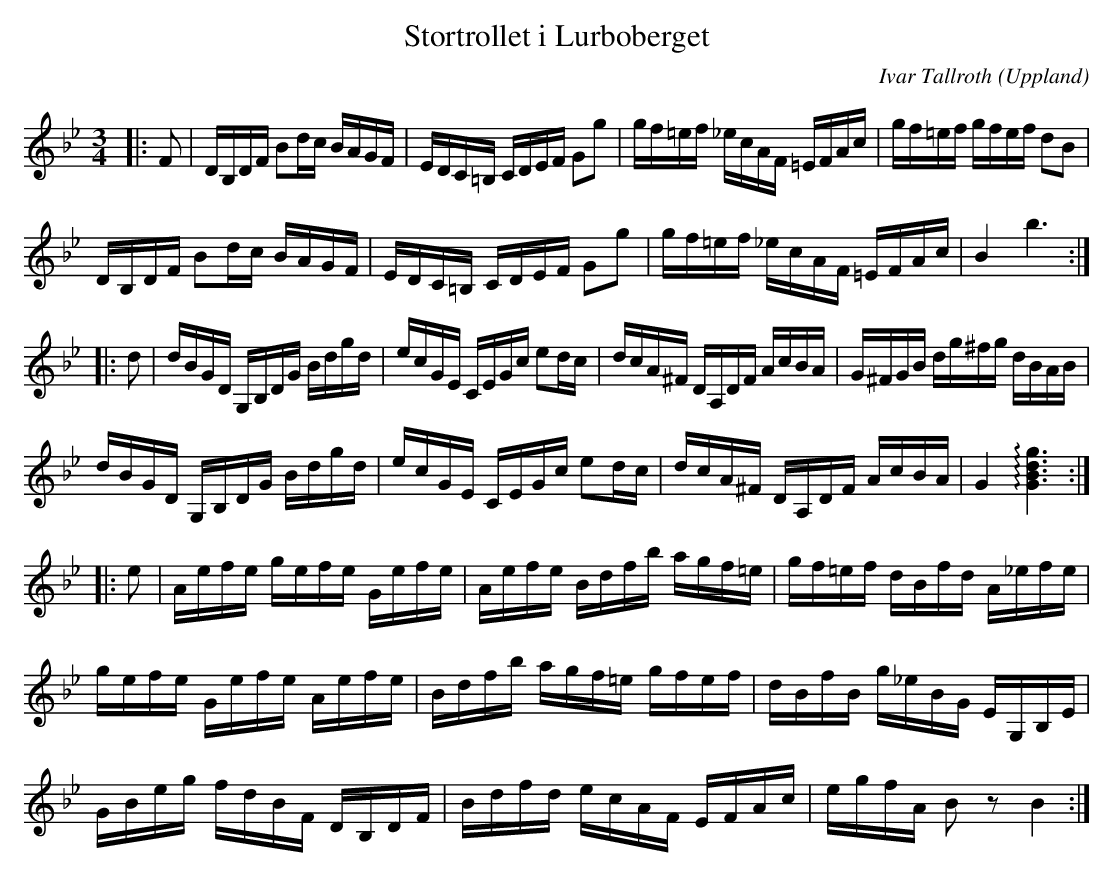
X:1
T:Stortrollet i Lurboberget
O:Uppland
C:Ivar Tallroth
L:1/16
M:3/4
K:Bb
|: F2 | DB,DF B2dc BAGF | EDC=B, CDEF G2g2 | gf=ef _ecAF =EFAc | gf=ef gfef d2B2 |
      DB,DF B2dc BAGF | EDC=B, CDEF G2g2 | gf=ef _ecAF =EFAc | B4 b6 ::
K:Gm
d2 | dBGD G,B,DG Bdgd | ecGE CEGc e2dc | dcA^F DA,DF AcBA | G^FGB dg^fg dBAB |
     dBGD G,B,DG Bdgd | ecGE CEGc e2dc | dcA^F DA,DF AcBA | G4 !arpeggio![GBdg]6 ::
e2 | Aefe gefe Gefe | Aefe Bdfb agf=e | gf=ef dBfd A_efe |
     gefe Gefe Aefe | Bdfb agf=e gfef | dBfB g_eBG EG,B,E |
     GBeg fdBF DB,DF | Bdfd ecAF EFAc | egfA B2z2 B4 :|
